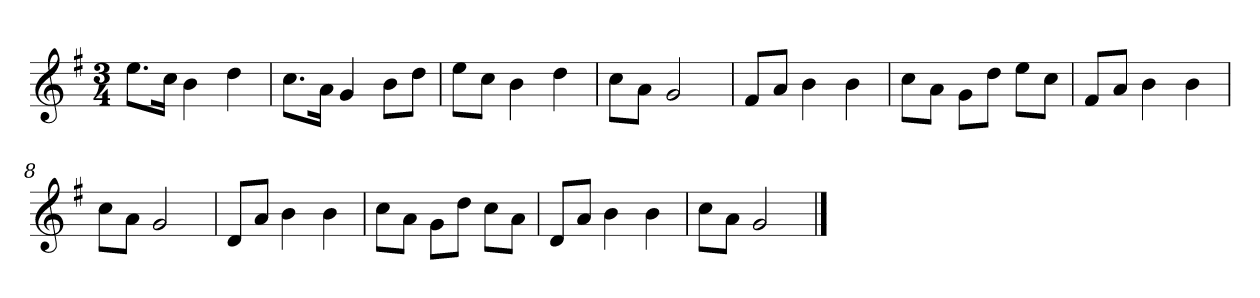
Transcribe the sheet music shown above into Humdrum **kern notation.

**kern
*part1
*staff1
*clefG2
*k[f#]
*G:
*M3/4
=
8.ee\L
16cc\Jk
4b
4dd
=2
8.cc\L
16a\Jk
4g
8b\L
8dd\J
=3
8ee\L
8cc\J
4b
4dd
=4
8cc\L
8a\J
2g
=5y
8f#/L
8a/J
4b
4b
=6
8cc\L
8a\J
8g\L
8dd\J
8ee\L
8cc\J
=7
8f#/L
8a/J
4b
4b
=8
8cc\L
8a\J
2g
=9y
8d/L
8a/J
4b
4b
=10
8cc\L
8a\J
8g\L
8dd\J
8cc\L
8a\J
=11
8d/L
8a/J
4b
4b
=12
8cc\L
8a\J
2g
==
*-
